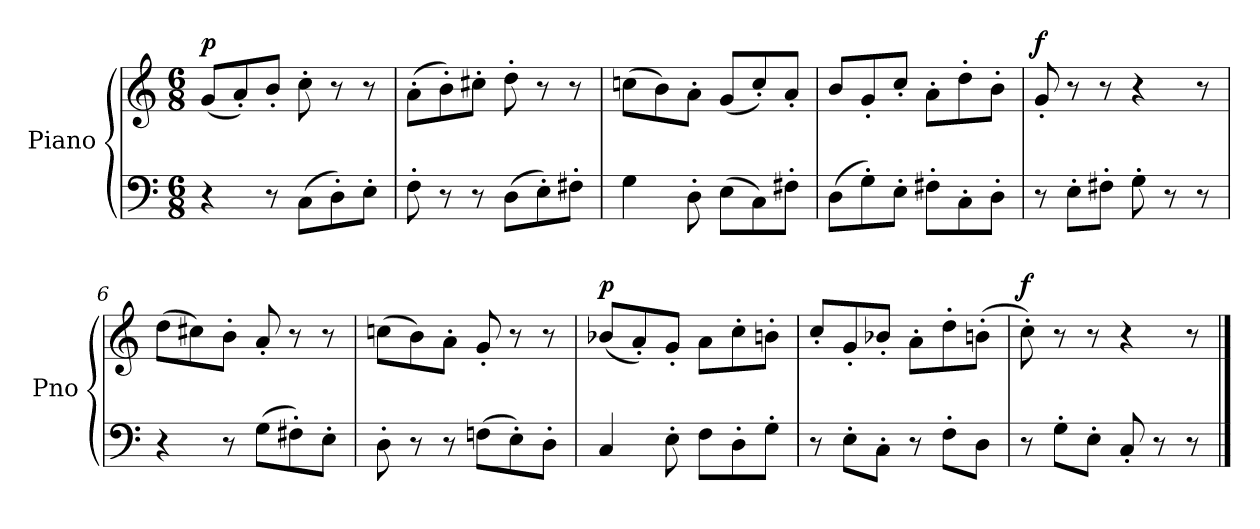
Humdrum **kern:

**kern	**kern	**dynam
*part2	*part1	*part1
*staff2	*staff1	*staff1
*I"Piano	*I"Piano	*
*I'Pno	*I'Pno	*
*clefF4	*clefG2	*
*k[]	*k[]	*
*M6/8	*M6/8	*
*MM75	*MM75	*
=1	=1	=1
!	!	!LO:DY:a
4r	(8g/L	p
.	8a'/)	.
8r	8b'/J	.
(8C\L	8cc'\	.
8D'\)	8r	.
8E'\J	8r	.
=2	=2	=2
8F'\	(8a'\L	.
8r	8b'\)	.
8r	8cc#X'\J	.
(8D\L	8dd'\	.
8E'\)	8r	.
8F#X'\J	8r	.
=3	=3	=3
4G\	(8ccn\L	.
.	8b\)	.
8D'\	8a'\J	.
(8E\L	(8g/L	.
8C\)	8cc'/)	.
8F#X'\J	8a'/J	.
=4	=4	=4
(8D\L	8b/L	.
8G'\)	8g'/	.
8E'\J	8cc'/J	.
8F#X'\L	8a'\L	.
8C'\	8dd'\	.
8D'\J	8b'\J	.
!!LO:LB:g=z
=5	=5	=5
!	!	!LO:DY:a
8r	8g'/	f
8E'\L	8r	.
8F#X'\J	8r	.
8G'\	4r	.
8r	.	.
8r	8r	.
=6	=6	=6
4r	(8dd\L	.
.	8cc#X\)	.
8r	8b'\J	.
(8G\L	8a'/	.
8F#X'\)	8r	.
8E'\J	8r	.
=7	=7	=7
8D'\	(8ccn\L	.
8r	8b\)	.
8r	8a'\J	.
(8Fn\L	8g'/	.
8E'\)	8r	.
8D'\J	8r	.
=8	=8	=8
!	!	!LO:DY:a
4C/	(8b-X/L	p
.	8a'/)	.
8E'\	8g'/J	.
8F\L	8a\L	.
8D'\	8cc'\	.
8G'\J	8bn'\J	.
=9	=9	=9
8r	8cc'/L	.
8E'\L	8g'/	.
8C'\J	8b-X'/J	.
8r	8a'\L	.
8F'\L	8dd'\	.
8D\J	(8bn'\J	.
=10	=10	=10
!	!	!LO:DY:a
8r	8cc'\)	f
8G'\L	8r	.
8E'\J	8r	.
8C'/	4r	.
8r	.	.
8r	8r	.
==	==	==
*-	*-	*-
